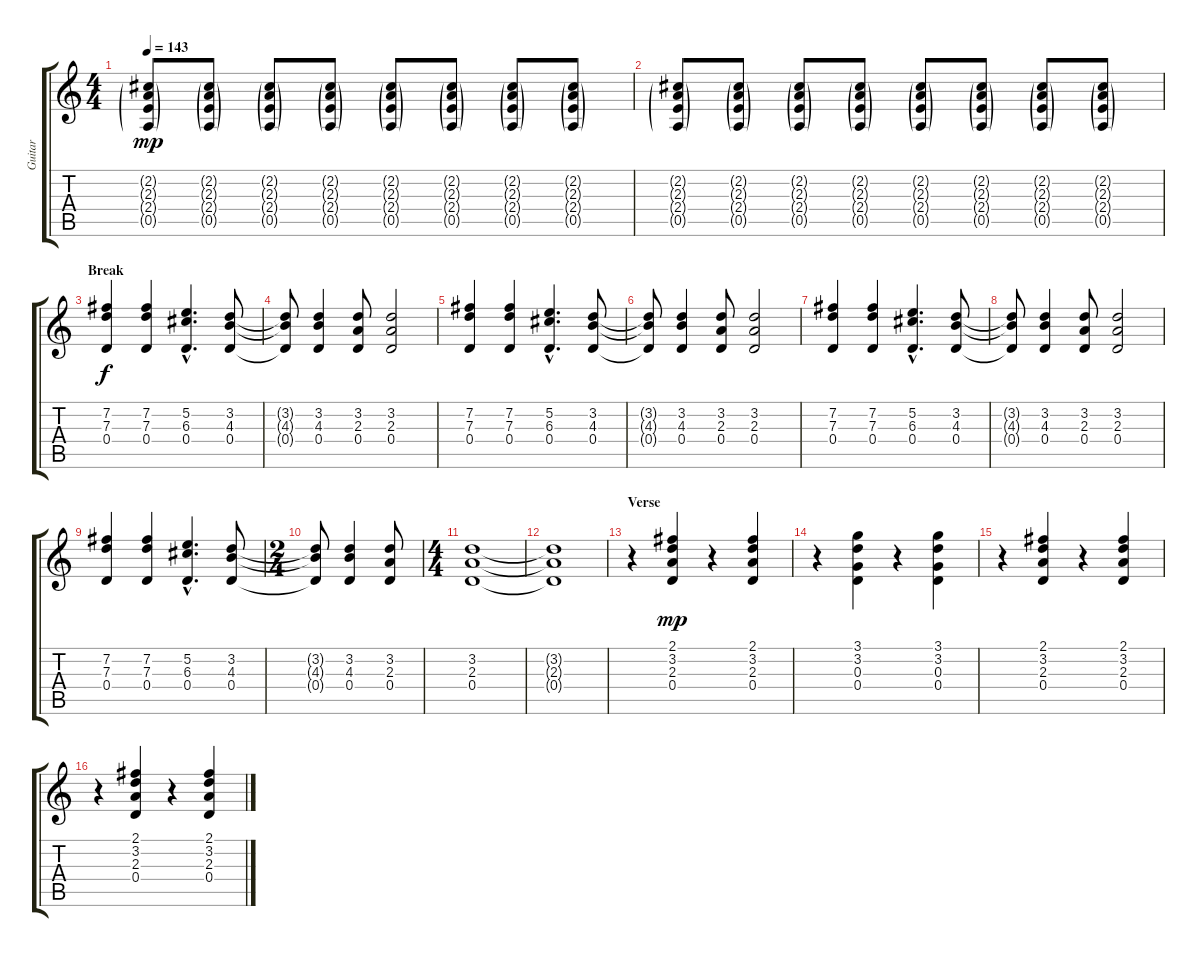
\track ("Guitar" "Guitar") {instrument acousticguitarsteel}
\staff {score tabs}
\tuning (E4 B3 G3 D3 A2 E2) {hide}
\ts (4 4)
\tempo 143
\clef g2
\ks c
(2.2{g} 2.3{g} 2.4{g} 0.5{g}).8{dy mp} (2.2{g} 2.3{g} 2.4{g} 0.5{g}).8 (2.2{g} 2.3{g} 2.4{g} 0.5{g}).8 (2.2{g} 2.3{g} 2.4{g} 0.5{g}).8 (2.2{g} 2.3{g} 2.4{g} 0.5{g}).8 (2.2{g} 2.3{g} 2.4{g} 0.5{g}).8 (2.2{g} 2.3{g} 2.4{g} 0.5{g}).8 (2.2{g} 2.3{g} 2.4{g} 0.5{g}).8 |
(2.2{g} 2.3{g} 2.4{g} 0.5{g}).8 (2.2{g} 2.3{g} 2.4{g} 0.5{g}).8 (2.2{g} 2.3{g} 2.4{g} 0.5{g}).8 (2.2{g} 2.3{g} 2.4{g} 0.5{g}).8 (2.2{g} 2.3{g} 2.4{g} 0.5{g}).8 (2.2{g} 2.3{g} 2.4{g} 0.5{g}).8 (2.2{g} 2.3{g} 2.4{g} 0.5{g}).8 (2.2{g} 2.3{g} 2.4{g} 0.5{g}).8 |
\section ("" "Break")
(7.2 7.3 0.4).4{dy f} (7.2 7.3 0.4).4 (5.2{hac} 6.3{hac} 0.4{hac}).4{d} (3.2 4.3 0.4).8 |
(3.2{t} 4.3{t} 0.4{t}).8 (3.2 4.3 0.4).4 (3.2 2.3 0.4).8 (3.2 2.3 0.4).2 |
(7.2 7.3 0.4).4 (7.2 7.3 0.4).4 (5.2{hac} 6.3{hac} 0.4{hac}).4{d} (3.2 4.3 0.4).8 |
(3.2{t} 4.3{t} 0.4{t}).8 (3.2 4.3 0.4).4 (3.2 2.3 0.4).8 (3.2 2.3 0.4).2 |
(7.2 7.3 0.4).4 (7.2 7.3 0.4).4 (5.2{hac} 6.3{hac} 0.4{hac}).4{d} (3.2 4.3 0.4).8 |
(3.2{t} 4.3{t} 0.4{t}).8 (3.2 4.3 0.4).4 (3.2 2.3 0.4).8 (3.2 2.3 0.4).2 |
(7.2 7.3 0.4).4 (7.2 7.3 0.4).4 (5.2{hac} 6.3{hac} 0.4{hac}).4{d} (3.2 4.3 0.4).8 |
\ts (2 4)
(3.2{t} 4.3{t} 0.4{t}).8 (3.2 4.3 0.4).4 (3.2 2.3 0.4).8 |
\ts (4 4)
(3.2 2.3 0.4).1 |
(3.2{t} 2.3{t} 0.4{t}).1 |
\section ("" "Verse")
r.4 (2.1 3.2 2.3 0.4).4{dy mp} r.4 (2.1 3.2 2.3 0.4).4 |
r.4 (3.1 3.2 0.3 0.4).4 r.4 (3.1 3.2 0.3 0.4).4 |
r.4 (2.1 3.2 2.3 0.4).4 r.4 (2.1 3.2 2.3 0.4).4 |
r.4 (2.1 3.2 2.3 0.4).4 r.4 (2.1 3.2 2.3 0.4).4
